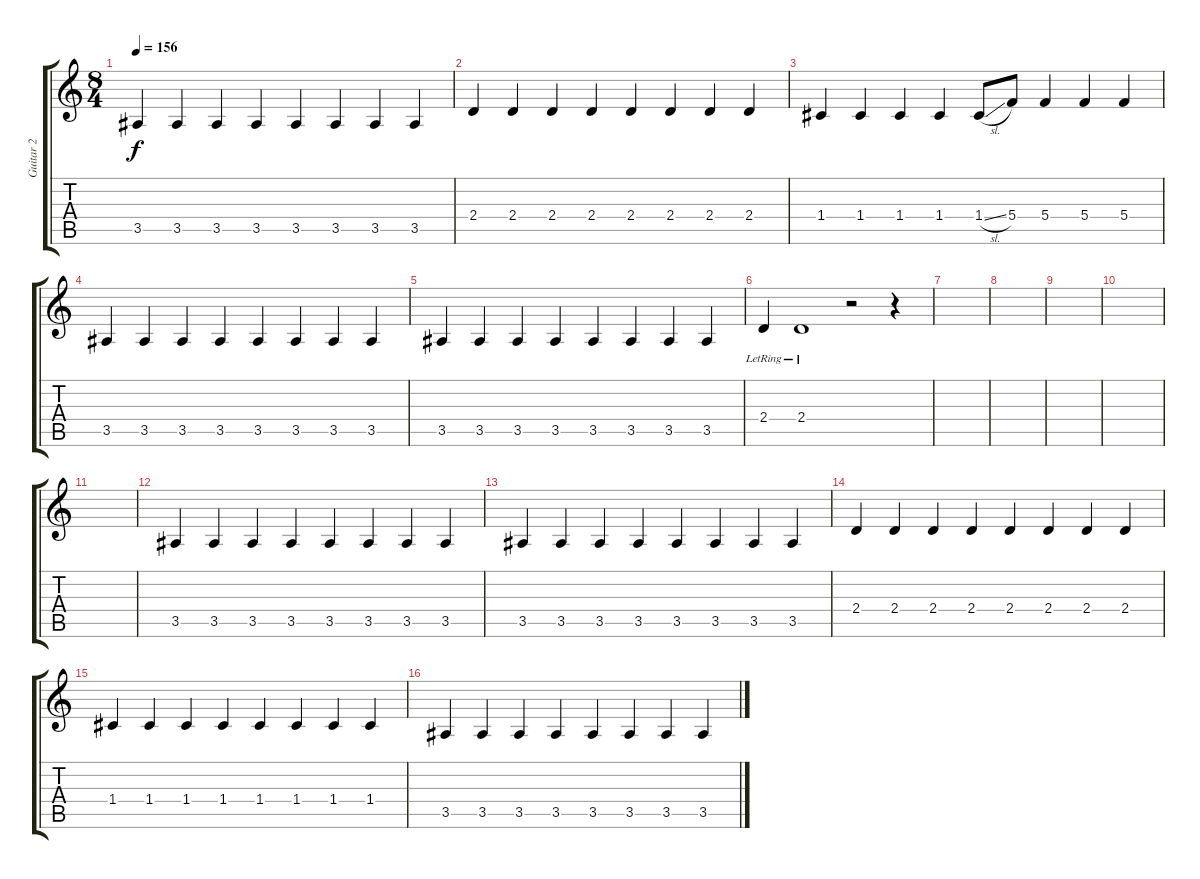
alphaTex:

\track ("Guitar 2" "Guitar 2") {instrument overdrivenguitar}
\staff {score tabs}
\tuning (D4 A3 F3 C3 G2 C2) {hide}
\ts (8 4)
\tempo 156
\clef g2
\ks c
3.5.4{dy f} 3.5.4 3.5.4 3.5.4 3.5.4 3.5.4 3.5.4 3.5.4 |
2.4.4 2.4.4 2.4.4 2.4.4 2.4.4 2.4.4 2.4.4 2.4.4 |
1.4.4 1.4.4 1.4.4 1.4.4 1.4{sl}.8 5.4.8 5.4.4 5.4.4 5.4.4 |
3.5.4 3.5.4 3.5.4 3.5.4 3.5.4 3.5.4 3.5.4 3.5.4 |
3.5.4 3.5.4 3.5.4 3.5.4 3.5.4 3.5.4 3.5.4 3.5.4 |
2.4{lr}.4 2.4{lr}.1 r.2 r.4 |
|
|
|
|
|
3.5.4 3.5.4 3.5.4 3.5.4 3.5.4 3.5.4 3.5.4 3.5.4 |
3.5.4 3.5.4 3.5.4 3.5.4 3.5.4 3.5.4 3.5.4 3.5.4 |
2.4.4 2.4.4 2.4.4 2.4.4 2.4.4 2.4.4 2.4.4 2.4.4 |
1.4.4 1.4.4 1.4.4 1.4.4 1.4.4 1.4.4 1.4.4 1.4.4 |
3.5.4 3.5.4 3.5.4 3.5.4 3.5.4 3.5.4 3.5.4 3.5.4
